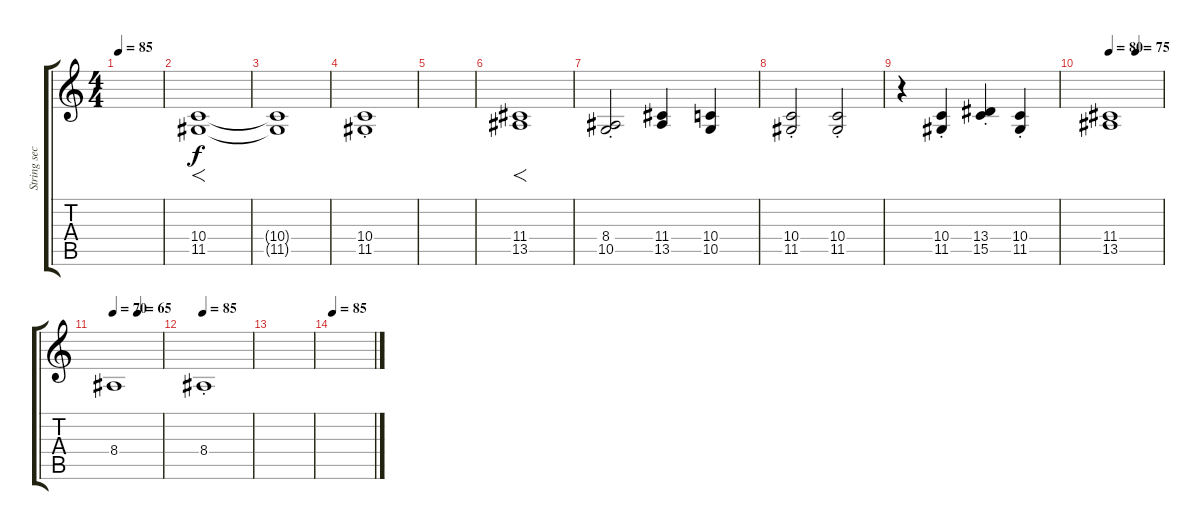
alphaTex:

\track ("String section" "String sec") {instrument stringensemble2}
\staff {score tabs}
\tuning (E4 B3 G3 D3 A2 E2) {hide}
\ts (4 4)
\tempo 85
\clef g2
\ks c
|
(10.4 11.5).1{f} |
(10.4{t} 11.5{t}).1 |
(10.4{st} 11.5{st}).1 |
|
(11.4 13.5).1{f} |
(8.4{st} 10.5{st}).2 (11.4 13.5).4 (10.4 10.5).4 |
(10.4{st} 11.5{st}).2 (10.4{st} 11.5{st}).2 |
r.4 (10.4{st} 11.5{st}).4 (13.4{st} 15.5{st}).4 (10.4{st} 11.5{st}).4 |
\tempo 80
\tempo (75 0.5)
(11.4 13.5).1 |
\tempo 70
\tempo (65 0.5)
8.4.1 |
\tempo 85
8.4{st}.1 |
|
\tempo 85
